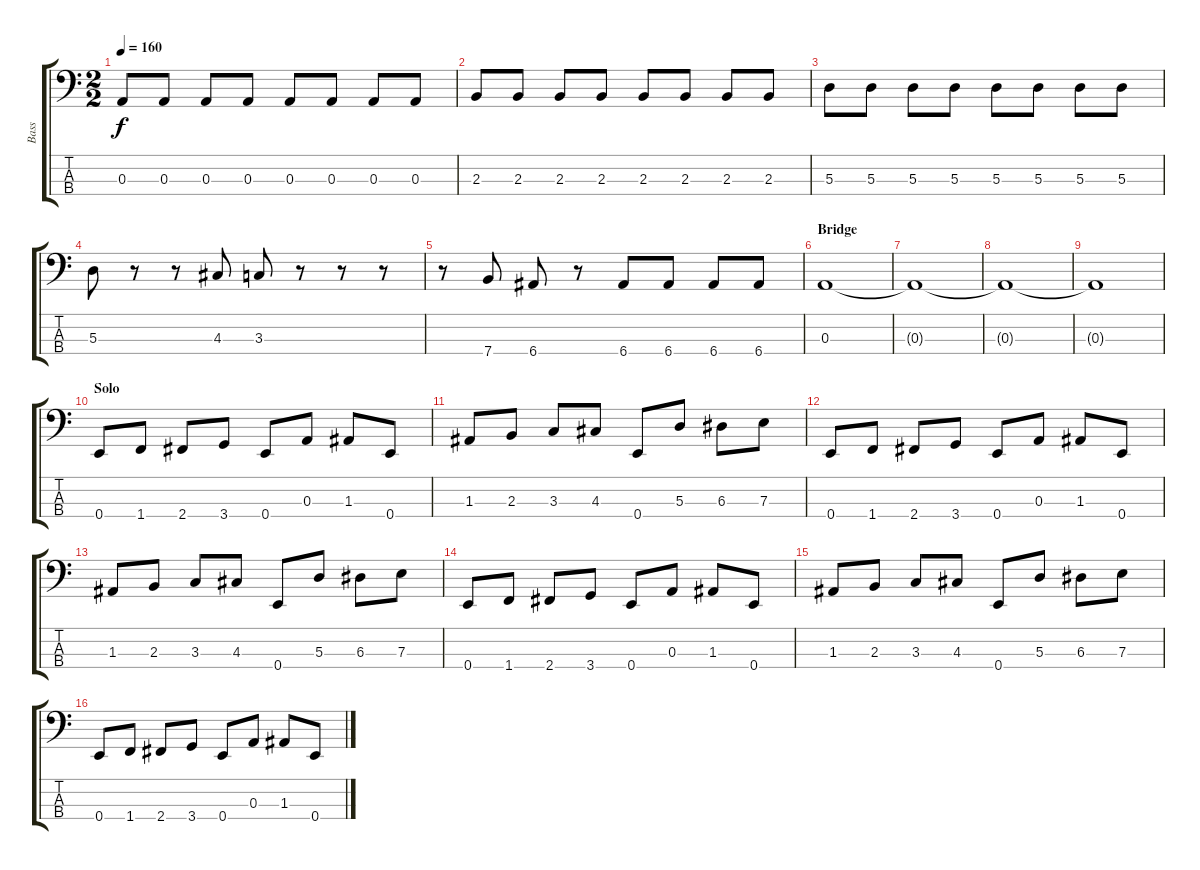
\track ("Bass" "Bass") {instrument electricbasspick}
\staff {score tabs}
\tuning (G2 D2 A1 E1) {hide}
\ts (2 2)
\tempo 160
\clef f4
\ks c
0.3.8{dy f} 0.3.8 0.3.8 0.3.8 0.3.8 0.3.8 0.3.8 0.3.8 |
2.3.8 2.3.8 2.3.8 2.3.8 2.3.8 2.3.8 2.3.8 2.3.8 |
5.3.8 5.3.8 5.3.8 5.3.8 5.3.8 5.3.8 5.3.8 5.3.8 |
5.3.8 r.8 r.8 4.3.8 3.3.8 r.8 r.8 r.8 |
r.8 7.4.8 6.4.8 r.8 6.4.8 6.4.8 6.4.8 6.4.8 |
\section ("" "Bridge")
0.3.1 |
0.3{t}.1 |
0.3{t}.1 |
0.3{t}.1 |
\section ("" "Solo")
0.4.8 1.4.8 2.4.8 3.4.8 0.4.8 0.3.8 1.3.8 0.4.8 |
1.3.8 2.3.8 3.3.8 4.3.8 0.4.8 5.3.8 6.3.8 7.3.8 |
0.4.8 1.4.8 2.4.8 3.4.8 0.4.8 0.3.8 1.3.8 0.4.8 |
1.3.8 2.3.8 3.3.8 4.3.8 0.4.8 5.3.8 6.3.8 7.3.8 |
0.4.8 1.4.8 2.4.8 3.4.8 0.4.8 0.3.8 1.3.8 0.4.8 |
1.3.8 2.3.8 3.3.8 4.3.8 0.4.8 5.3.8 6.3.8 7.3.8 |
0.4.8 1.4.8 2.4.8 3.4.8 0.4.8 0.3.8 1.3.8 0.4.8
